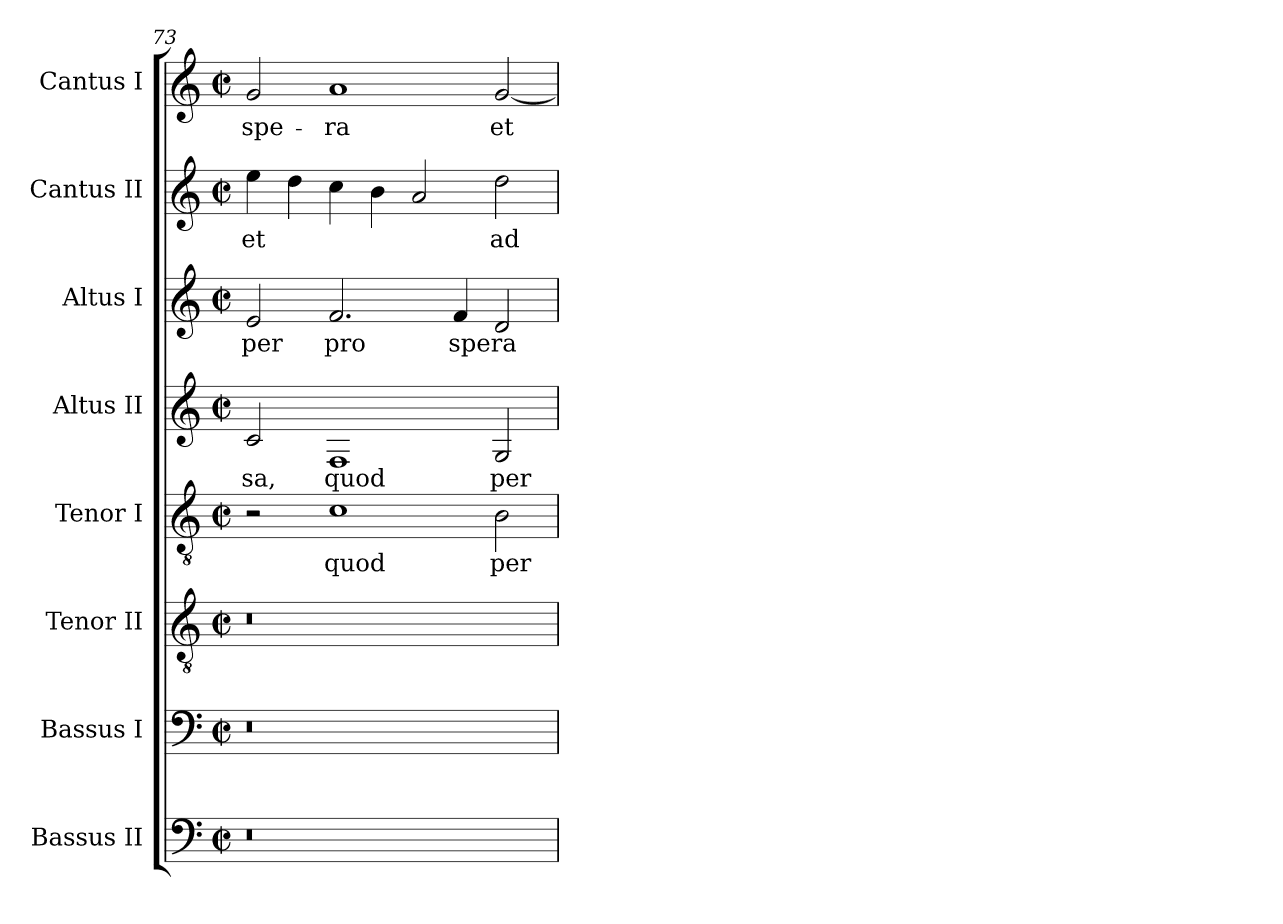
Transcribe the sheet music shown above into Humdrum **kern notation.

**kern	**kern	**kern	**kern	**text	**kern	**text	**kern	**text	**kern	**text	**kern	**text
*part8	*part7	*part6	*part5	*part5	*part4	*part4	*part3	*part3	*part2	*part2	*part1	*part1
*staff8	*staff7	*staff6	*staff5	*staff5	*staff4	*staff4	*staff3	*staff3	*staff2	*staff2	*staff1	*staff1
*I"Bassus II	*I"Bassus I	*I"Tenor II	*I"Tenor I	*	*I"Altus II	*	*I"Altus I	*	*I"Cantus II	*	*I"Cantus I	*
*I'B II	*I'B I	*I'T II	*I'T I	*	*I'A II	*	*I'A I	*	*I'C II	*	*I'C I	*
*clefF4	*clefF4	*clefGv2	*clefGv2	*	*clefG2	*	*clefG2	*	*clefG2	*	*clefG2	*
*	*k[]	*	*	*	*k[]	*	*k[]	*	*	*	*	*
*	*C:	*	*	*	*C:	*	*C:	*	*	*	*	*
*M2/2	*M2/2	*M2/2	*M2/2	*	*M2/2	*	*M2/2	*	*M2/2	*	*M2/2	*
*met(c|)	*met(c|)	*met(c|)	*met(c|)	*	*met(c|)	*	*met(c|)	*	*met(c|)	*	*met(c|)	*
=73	=73	=73	=73	=73	=73	=73	=73	=73	=73	=73	=73	=73
!	!	!	!	!	!	!LO:LY:b:cj	!	!LO:LY:b:cj	!	!LO:LY:b:cj	!	!LO:LY:b:cj
0r	0r	0r	2r	.	2c/	sa,	2e/	per	4ee\	et	2g/	-spe-
.	.	.	.	.	.	.	.	.	4dd\	.	.	.
!	!	!	!	!LO:LY:b:cj	!	!LO:LY:b:cj	!	!LO:LY:b:cj	!	!	!	!LO:LY:b:cj
.	.	.	1c	quod	1F	quod	2.f/	pro	4cc\	.	1a	-ra
.	.	.	.	.	.	.	.	.	4b\	.	.	.
.	.	.	.	.	.	.	.	.	2a/	.	.	.
!	!	!	!	!	!	!	!	!LO:LY:b:cj	!	!	!	!
.	.	.	.	.	.	.	4f/	spera	.	.	.	.
!	!	!	!	!LO:LY:b:cj	!	!LO:LY:b:cj	!	!	!	!LO:LY:b:cj	!	!LO:LY:b:cj
.	.	.	2B\	per	2G/	per	2d/	.	2dd\	ad-	[<2g/	et
=	=	=	=	=	=	=	=	=	=	=	=	=
*-	*-	*-	*-	*-	*-	*-	*-	*-	*-	*-	*-	*-
